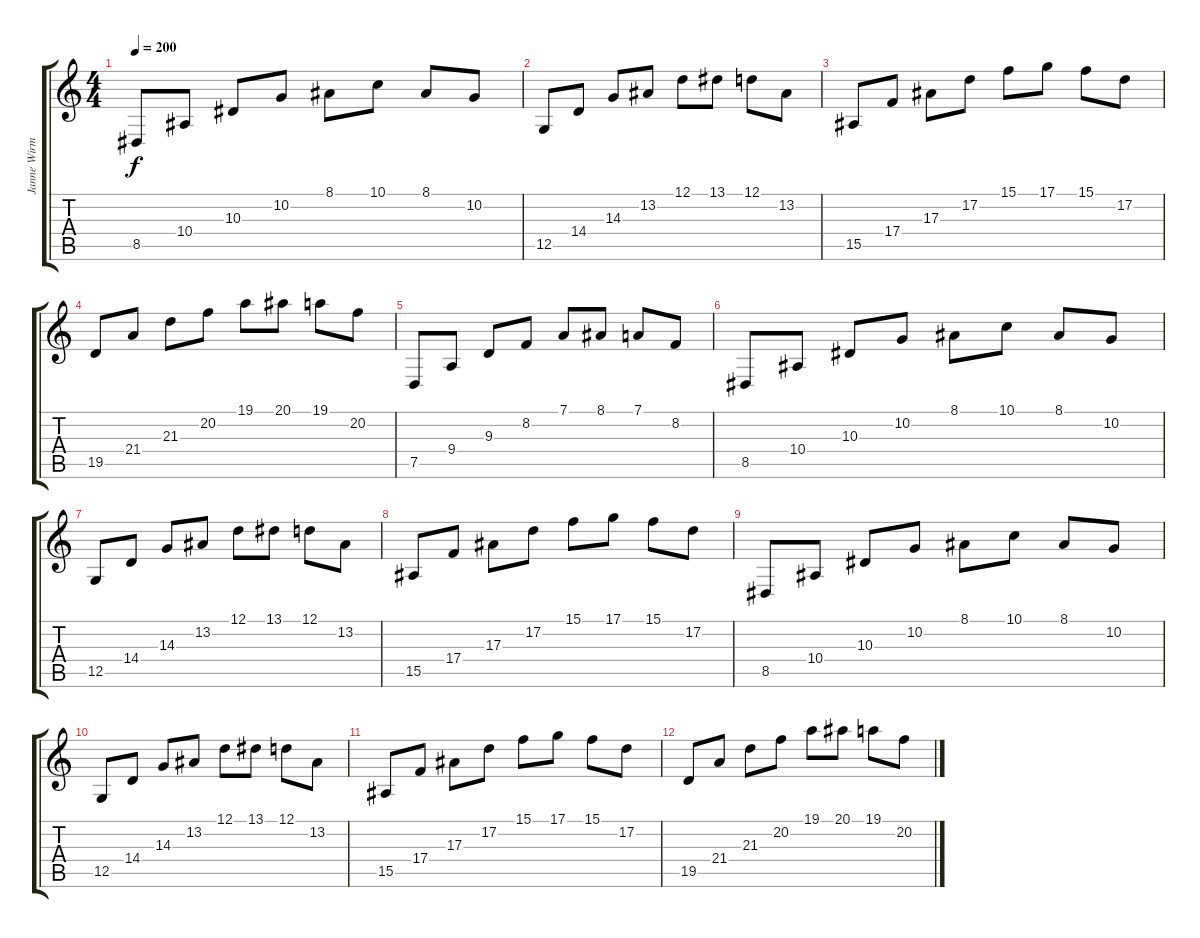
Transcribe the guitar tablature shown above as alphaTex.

\track ("Janne Wirman" "Janne Wirm") {instrument brightacousticpiano}
\staff {score tabs}
\tuning (D4 A3 F3 C3 G2 D2) {hide}
\ts (4 4)
\tempo 200
\clef g2
\ks c
8.5.8{dy f} 10.4.8 10.3.8 10.2.8 8.1.8 10.1.8 8.1.8 10.2.8 |
12.5.8 14.4.8 14.3.8 13.2.8 12.1.8 13.1.8 12.1.8 13.2.8 |
15.5.8 17.4.8 17.3.8 17.2.8 15.1.8 17.1.8 15.1.8 17.2.8 |
19.5.8 21.4.8 21.3.8 20.2.8 19.1.8 20.1.8 19.1.8 20.2.8 |
7.5.8 9.4.8 9.3.8 8.2.8 7.1.8 8.1.8 7.1.8 8.2.8 |
8.5.8 10.4.8 10.3.8 10.2.8 8.1.8 10.1.8 8.1.8 10.2.8 |
12.5.8 14.4.8 14.3.8 13.2.8 12.1.8 13.1.8 12.1.8 13.2.8 |
15.5.8 17.4.8 17.3.8 17.2.8 15.1.8 17.1.8 15.1.8 17.2.8 |
8.5.8 10.4.8 10.3.8 10.2.8 8.1.8 10.1.8 8.1.8 10.2.8 |
12.5.8 14.4.8 14.3.8 13.2.8 12.1.8 13.1.8 12.1.8 13.2.8 |
15.5.8 17.4.8 17.3.8 17.2.8 15.1.8 17.1.8 15.1.8 17.2.8 |
19.5.8 21.4.8 21.3.8 20.2.8 19.1.8 20.1.8 19.1.8 20.2.8
